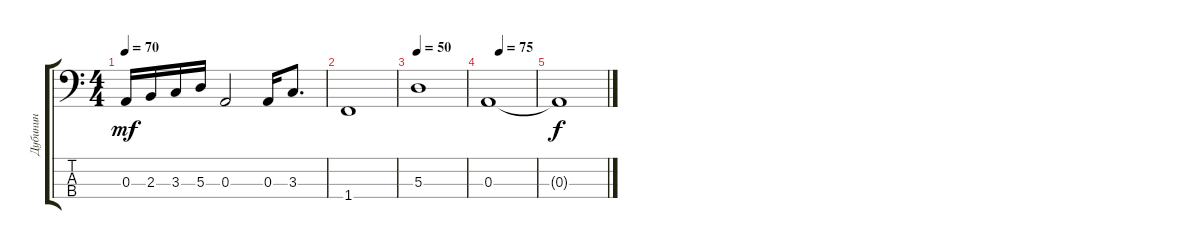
\track ("Дубинин" "Дубинин") {instrument electricbassfinger}
\staff {score tabs}
\tuning (G2 D2 A1 E1) {hide}
\ts (4 4)
\tempo 70
\clef f4
\ks c
0.3.16{dy mf} 2.3.16 3.3.16 5.3.16 0.3.2 0.3.16 3.3.8{d} |
1.4.1 |
\tempo 50
5.3.1 |
\tempo (75 0.25)
0.3.1 |
0.3{t}.1{dy f}
